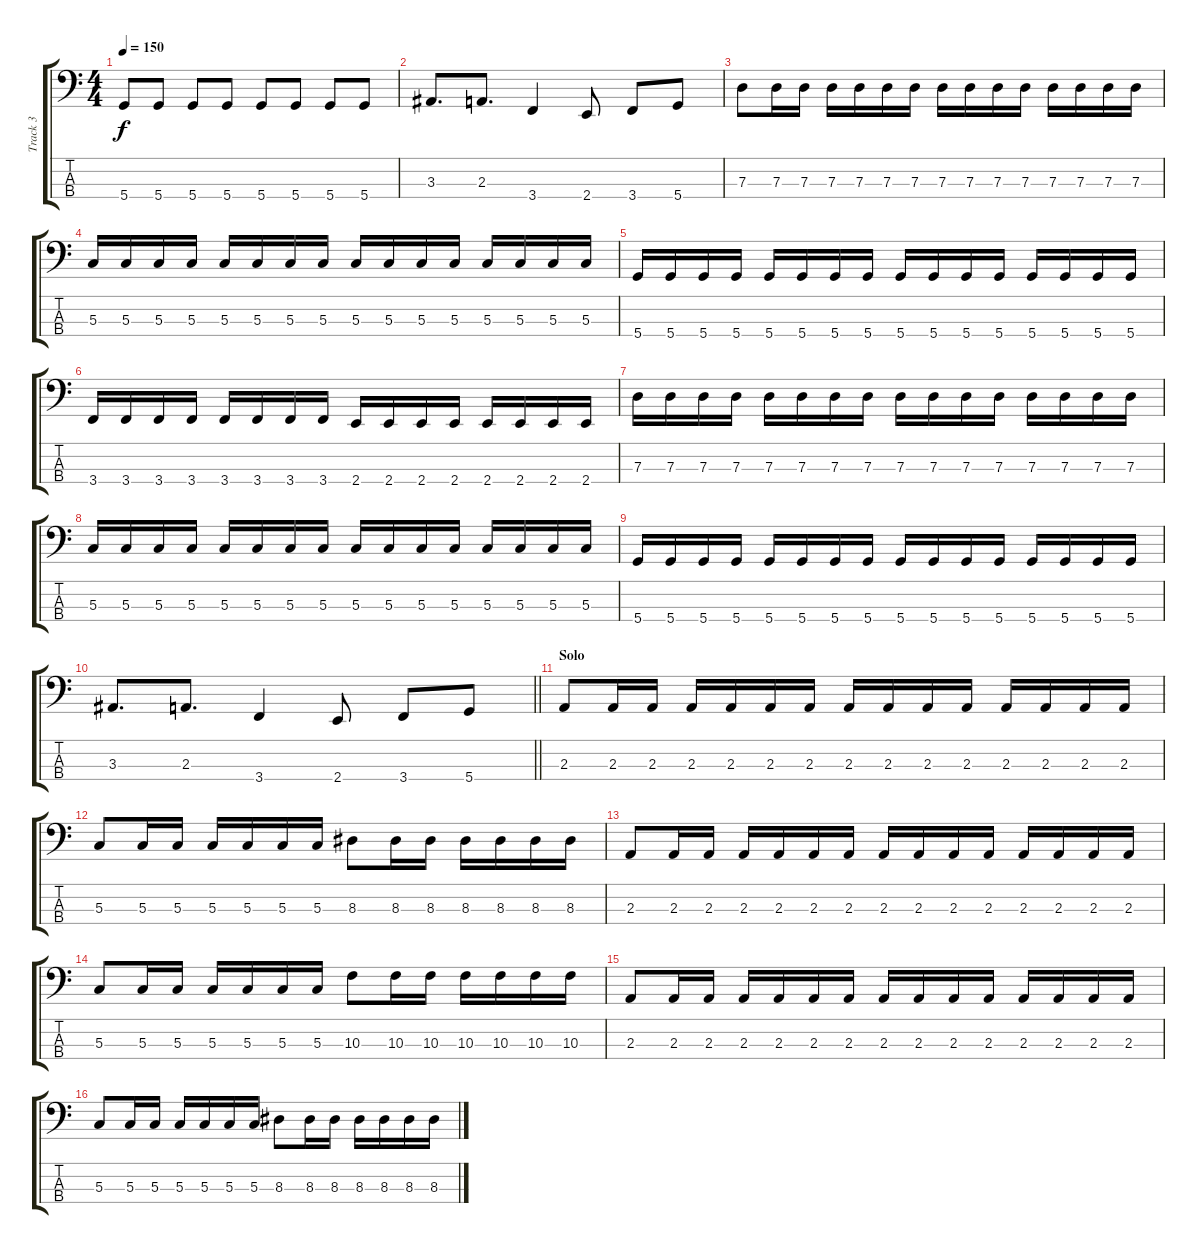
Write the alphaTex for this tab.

\track ("Track 3" "Track 3") {instrument electricbassfinger}
\staff {score tabs}
\tuning (F2 C2 G1 D1) {hide}
\ts (4 4)
\tempo 150
\clef f4
\ks c
5.4.8{dy f} 5.4.8 5.4.8 5.4.8 5.4.8 5.4.8 5.4.8 5.4.8 |
3.3.8{d} 2.3.8{d} 3.4.4 2.4.8 3.4.8 5.4.8 |
7.3.8 7.3.16 7.3.16 7.3.16 7.3.16 7.3.16 7.3.16 7.3.16 7.3.16 7.3.16 7.3.16 7.3.16 7.3.16 7.3.16 7.3.16 |
5.3.16 5.3.16 5.3.16 5.3.16 5.3.16 5.3.16 5.3.16 5.3.16 5.3.16 5.3.16 5.3.16 5.3.16 5.3.16 5.3.16 5.3.16 5.3.16 |
5.4.16 5.4.16 5.4.16 5.4.16 5.4.16 5.4.16 5.4.16 5.4.16 5.4.16 5.4.16 5.4.16 5.4.16 5.4.16 5.4.16 5.4.16 5.4.16 |
3.4.16 3.4.16 3.4.16 3.4.16 3.4.16 3.4.16 3.4.16 3.4.16 2.4.16 2.4.16 2.4.16 2.4.16 2.4.16 2.4.16 2.4.16 2.4.16 |
7.3.16 7.3.16 7.3.16 7.3.16 7.3.16 7.3.16 7.3.16 7.3.16 7.3.16 7.3.16 7.3.16 7.3.16 7.3.16 7.3.16 7.3.16 7.3.16 |
5.3.16 5.3.16 5.3.16 5.3.16 5.3.16 5.3.16 5.3.16 5.3.16 5.3.16 5.3.16 5.3.16 5.3.16 5.3.16 5.3.16 5.3.16 5.3.16 |
5.4.16 5.4.16 5.4.16 5.4.16 5.4.16 5.4.16 5.4.16 5.4.16 5.4.16 5.4.16 5.4.16 5.4.16 5.4.16 5.4.16 5.4.16 5.4.16 |
\barLineRight lightlight
3.3.8{d} 2.3.8{d} 3.4.4 2.4.8 3.4.8 5.4.8 |
\section ("" "Solo")
2.3.8 2.3.16 2.3.16 2.3.16 2.3.16 2.3.16 2.3.16 2.3.16 2.3.16 2.3.16 2.3.16 2.3.16 2.3.16 2.3.16 2.3.16 |
5.3.8 5.3.16 5.3.16 5.3.16 5.3.16 5.3.16 5.3.16 8.3.8 8.3.16 8.3.16 8.3.16 8.3.16 8.3.16 8.3.16 |
2.3.8 2.3.16 2.3.16 2.3.16 2.3.16 2.3.16 2.3.16 2.3.16 2.3.16 2.3.16 2.3.16 2.3.16 2.3.16 2.3.16 2.3.16 |
5.3.8 5.3.16 5.3.16 5.3.16 5.3.16 5.3.16 5.3.16 10.3.8 10.3.16 10.3.16 10.3.16 10.3.16 10.3.16 10.3.16 |
2.3.8 2.3.16 2.3.16 2.3.16 2.3.16 2.3.16 2.3.16 2.3.16 2.3.16 2.3.16 2.3.16 2.3.16 2.3.16 2.3.16 2.3.16 |
5.3.8 5.3.16 5.3.16 5.3.16 5.3.16 5.3.16 5.3.16 8.3.8 8.3.16 8.3.16 8.3.16 8.3.16 8.3.16 8.3.16
